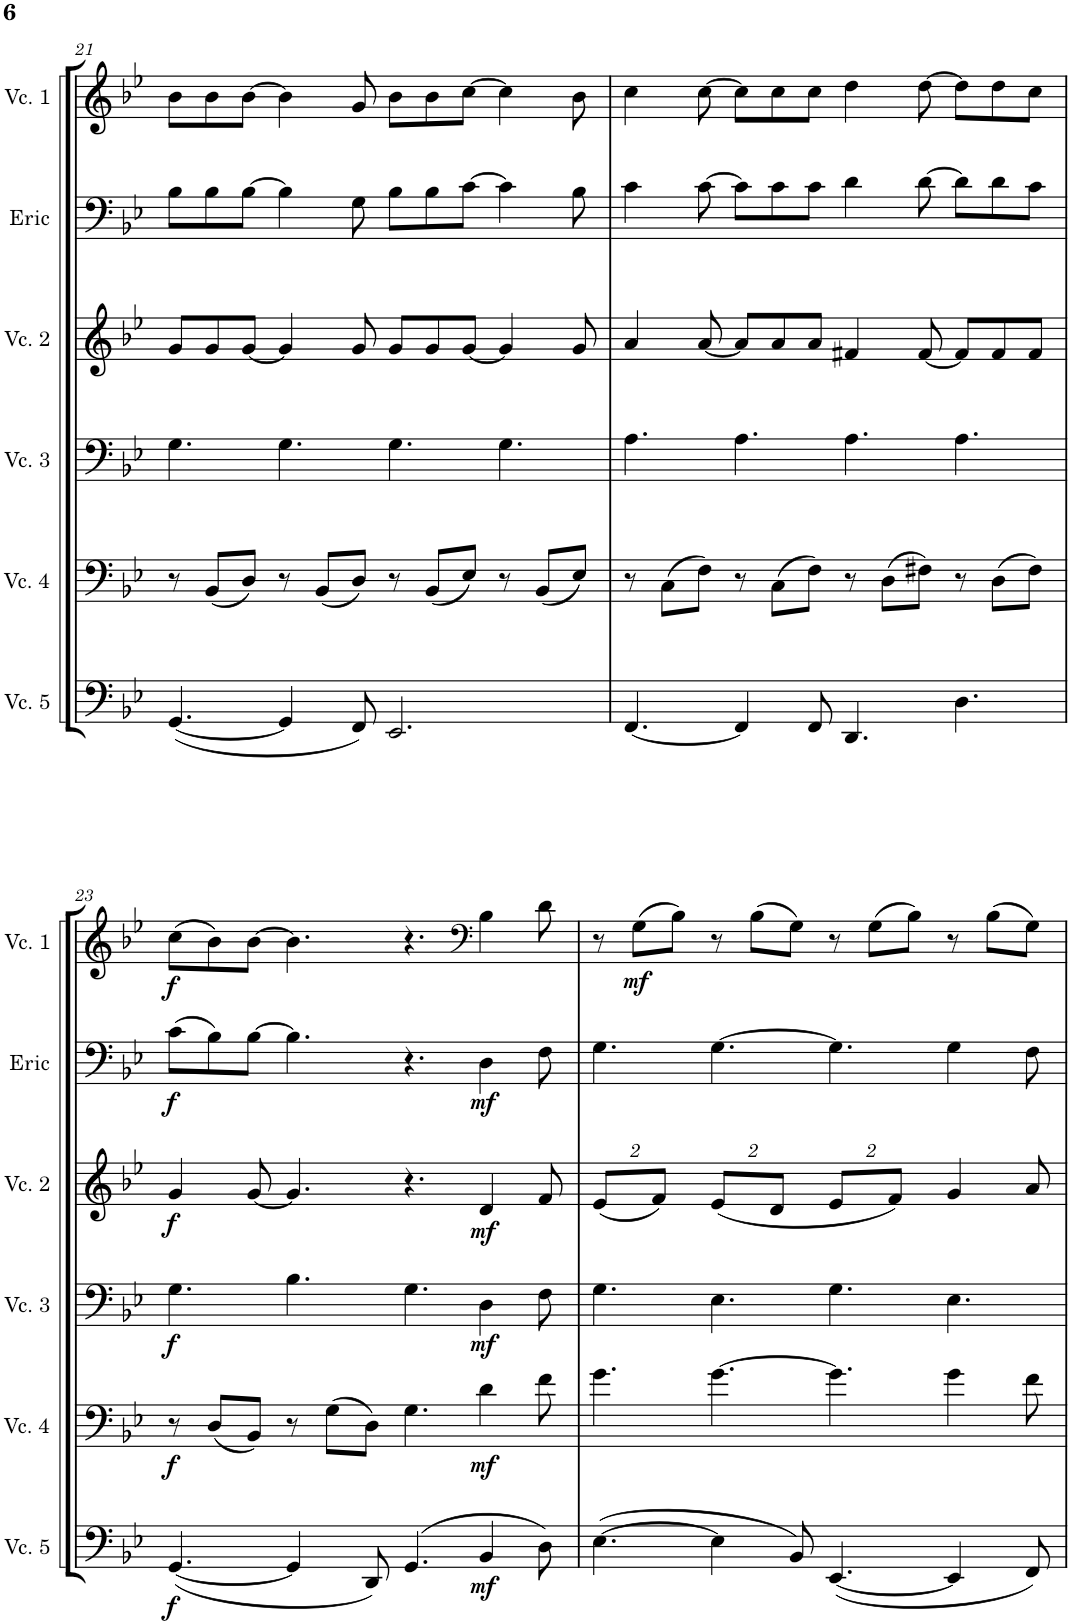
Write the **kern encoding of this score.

**kern	**dynam	**kern	**dynam	**kern	**dynam	**kern	**dynam	**kern	**dynam	**kern	**dynam
*part6	*part6	*part5	*part5	*part4	*part4	*part3	*part3	*part2	*part2	*part1	*part1
*staff6	*staff6	*staff5	*staff5	*staff4	*staff4	*staff3	*staff3	*staff2	*staff2	*staff1	*staff1
*I"Cello 5	*	*I"Cello 4	*	*I"Cello 3	*	*I"Cello 2	*	*I"Eric	*	*I"Cello 1	*
*	*	*	*	*	*	*	*	*I'Eric	*	*	*
!!LO:PB:g=z
*clefF4	*	*clefF4	*	*clefF4	*	*clefG2	*	*clefF4	*	*clefG2	*
*k[b-e-]	*	*k[b-e-]	*	*k[b-e-]	*	*k[b-e-]	*	*k[b-e-]	*	*k[b-e-]	*
*M12/8	*	*M12/8	*	*M12/8	*	*M12/8	*	*M12/8	*	*M12/8	*
=21	=21	=21	=21	=21	=21	=21	=21	=21	=21	=21	=21
([4.GG/	.	8r	.	4.G\	.	8g/L	.	8B-\L	.	8b-\L	.
.	.	(8BB-/L	.	.	.	8g/	.	8B-\	.	8b-\	.
.	.	8D/J)	.	.	.	[8g/J	.	[8B-\J	.	[8b-\J	.
4GG/]	.	8r	.	4.G\	.	4g/]	.	4B-\]	.	4b-\]	.
.	.	(8BB-/L	.	.	.	.	.	.	.	.	.
8FF/)	.	8D/J)	.	.	.	8g/	.	8G\	.	8g/	.
2.EE-/	.	8r	.	4.G\	.	8g/L	.	8B-\L	.	8b-\L	.
.	.	(8BB-/L	.	.	.	8g/	.	8B-\	.	8b-\	.
.	.	8E-/J)	.	.	.	[8g/J	.	[8c\J	.	[8cc\J	.
.	.	8r	.	4.G\	.	4g/]	.	4c\]	.	4cc\]	.
.	.	(8BB-/L	.	.	.	.	.	.	.	.	.
.	.	8E-/J)	.	.	.	8g/	.	8B-\	.	8b-\	.
=22	=22	=22	=22	=22	=22	=22	=22	=22	=22	=22	=22
[4.FF/	.	8r	.	4.A\	.	4a/	.	4c\	.	4cc\	.
.	.	(8C\L	.	.	.	.	.	.	.	.	.
.	.	8F\J)	.	.	.	[8a/	.	[8c\	.	[8cc\	.
4FF/]	.	8r	.	4.A\	.	8a/L]	.	8c\L]	.	8cc\L]	.
.	.	(8C\L	.	.	.	8a/	.	8c\	.	8cc\	.
8FF/	.	8F\J)	.	.	.	8a/J	.	8c\J	.	8cc\J	.
4.DD/	.	8r	.	4.A\	.	4f#X/	.	4d\	.	4dd\	.
.	.	(8D\L	.	.	.	.	.	.	.	.	.
.	.	8F#X\J)	.	.	.	[8f#/	.	[8d\	.	[8dd\	.
4.D\	.	8r	.	4.A\	.	8f#/L]	.	8d\L]	.	8dd\L]	.
.	.	(8D\L	.	.	.	8f#/	.	8d\	.	8dd\	.
.	.	8F#\J)	.	.	.	8f#/J	.	8c\J	.	8cc\J	.
!!LO:LB:g=z
=23	=23	=23	=23	=23	=23	=23	=23	=23	=23	=23	=23
!	!LO:DY:b	!	!LO:DY:b	!	!LO:DY:b	!	!LO:DY:b	!	!LO:DY:b	!	!LO:DY:b
([4.GG/	f	8r	f	4.G\	f	4g/	f	(8c\L	f	(8cc\L	f
.	.	(8D/L	.	.	.	.	.	8B-\)	.	8b-\)	.
.	.	8BB-/J)	.	.	.	[8g/	.	[8B-\J	.	[8b-\J	.
4GG/]	.	8r	.	4.B-\	.	4.g/]	.	4.B-\]	.	4.b-\]	.
.	.	(8G\L	.	.	.	.	.	.	.	.	.
8DD/)	.	8D\J)	.	.	.	.	.	.	.	.	.
(4.GG/	.	4.G\	.	4.G\	.	4.r	.	4.r	.	4.r	.
*	*	*	*	*	*	*	*	*	*	*clefF4	*
!	!LO:DY:b	!	!LO:DY:b	!	!LO:DY:b	!	!LO:DY:b	!	!LO:DY:b	!	!
4BB-/	mf	4d\	mf	4D\	mf	4d/	mf	4D\	mf	4B-\	.
8D\)	.	8f\	.	8F\	.	8f/	.	8F\	.	8d\	.
=24	=24	=24	=24	=24	=24	=24	=24	=24	=24	=24	=24
*	*	*	*	*	*	*Xbrackettup	*	*	*	*	*
([4.E-\	.	4.g\	.	4.G\	.	(16%3e-/L	.	4.G\	.	8r	.
!	!	!	!	!	!	!	!	!	!	!	!LO:DY:b
.	.	.	.	.	.	.	.	.	.	(8G\L	mf
.	.	.	.	.	.	16%3f/J)	.	.	.	.	.
.	.	.	.	.	.	.	.	.	.	8B-\J)	.
4E-\]	.	[4.g\	.	4.E-\	.	(16%3e-/L	.	[4.G\	.	8r	.
.	.	.	.	.	.	.	.	.	.	(8B-\L	.
.	.	.	.	.	.	16%3d/J	.	.	.	.	.
8BB-/)	.	.	.	.	.	.	.	.	.	8G\J)	.
([4.EE-/	.	4.g\]	.	4.G\	.	16%3e-/L	.	4.G\]	.	8r	.
.	.	.	.	.	.	.	.	.	.	(8G\L	.
.	.	.	.	.	.	16%3f/J)	.	.	.	.	.
.	.	.	.	.	.	.	.	.	.	8B-\J)	.
4EE-/]	.	4g\	.	4.E-\	.	4g/	.	4G\	.	8r	.
.	.	.	.	.	.	.	.	.	.	(8B-\L	.
8FF/)	.	8f\	.	.	.	8a/	.	8F\	.	8G\J)	.
=	=	=	=	=	=	=	=	=	=	=	=
*-	*-	*-	*-	*-	*-	*-	*-	*-	*-	*-	*-
